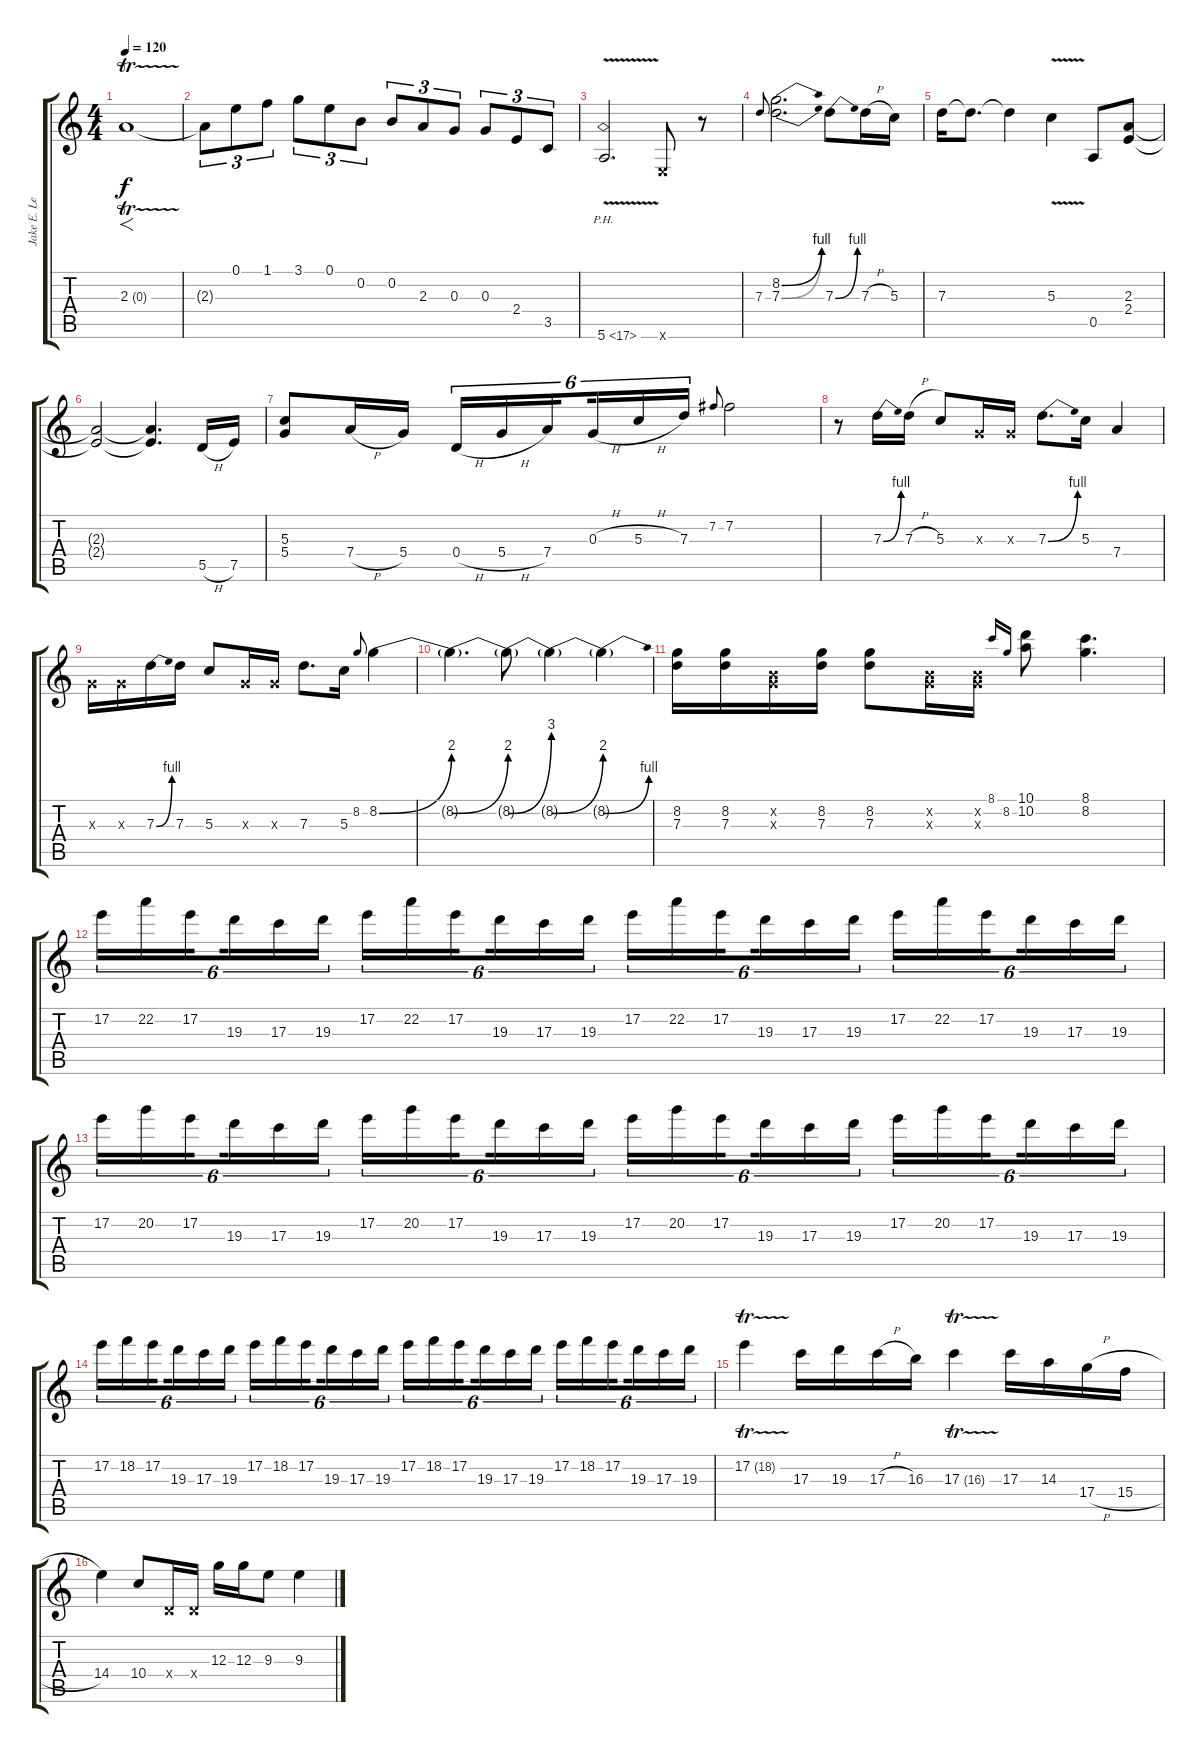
\track ("Jake E. Lee Lead" "Jake E. Le") {instrument overdrivenguitar}
\staff {score tabs}
\tuning (E4 B3 G3 D3 A2 E2) {hide}
\ts (4 4)
\tempo 120
\clef g2
\ks c
2.3{tr (0 16)}.1{f dy f} |
2.3{t}.8{tu (3 2)} 0.1.8{tu (3 2)} 1.1.8{tu (3 2)} 3.1.8{tu (3 2)} 0.1.8{tu (3 2)} 0.2.8{tu (3 2)} 0.2.8{tu (3 2)} 2.3.8{tu (3 2)} 0.3.8{tu (3 2)} 0.3.8{tu (3 2)} 2.4.8{tu (3 2)} 3.5.8{tu (3 2)} |
5.6{ph 12 v}.2{d} 0.6{x}.8 r.8 |
7.3.8{gr onbeat} (8.2{be (bend 0 0 60 4)} 7.3{be (bend 0 0 60 4)}).2{d} 7.3{be (bend 0 0 60 4)}.8 7.3{h}.16 5.3.16 |
7.3.16 7.3{t}.8{d} 7.3{t}.4 5.3{v}.4 0.5.8 (2.3 2.4).8 |
(2.3{t} 2.4{t}).2 (2.3{t} 2.4{t}).4{d} 5.5{h}.16 7.5.16 |
(5.3 5.4).8 7.4{h}.16 5.4.16 0.4{h}.16{tu (6 4)} 5.4{h}.16{tu (6 4)} 7.4.16{tu (6 4) beam splitsecondary} 0.3{h}.16{tu (6 4)} 5.3{h}.16{tu (6 4)} 7.3.16{tu (6 4)} 7.2.8{gr onbeat} 7.2.2 |
r.8 7.3{be (bend 0 0 60 4)}.16 7.3{h}.16 5.3.8 0.3{x}.16 0.3{x}.16 7.3{be (bend 0 0 60 4)}.8{d} 5.3.16 7.4.4 |
0.3{x}.16 0.3{x}.16 7.3{be (bend 0 0 60 4)}.16 7.3.16 5.3.8 0.3{x}.16 0.3{x}.16 7.3.8{d} 5.3.16 8.2.8{gr onbeat} 8.2{be (bend 0 0 60 8)}.4 |
8.2{be (bend 0 0 60 8) t}.4{d} 8.2{be (bend 0 0 60 12) t}.8 8.2{be (bend 0 0 60 8) t}.4 8.2{be (bend 0 0 60 4) t}.4 |
(8.2 7.3).16 (8.2 7.3).16 (0.2{x} 0.3{x}).16 (8.2 7.3).16 (8.2 7.3).8 (0.2{x} 0.3{x}).16 (0.2{x} 0.3{x}).16 8.1.16{gr onbeat} 8.2.16{gr onbeat} (10.1 10.2).8 (8.1 8.2).4{d} |
17.2.16{tu (6 4)} 22.2.16{tu (6 4)} 17.2.16{tu (6 4) beam splitsecondary} 19.3.16{tu (6 4)} 17.3.16{tu (6 4)} 19.3.16{tu (6 4)} 17.2.16{tu (6 4)} 22.2.16{tu (6 4)} 17.2.16{tu (6 4) beam splitsecondary} 19.3.16{tu (6 4)} 17.3.16{tu (6 4)} 19.3.16{tu (6 4)} 17.2.16{tu (6 4)} 22.2.16{tu (6 4)} 17.2.16{tu (6 4) beam splitsecondary} 19.3.16{tu (6 4)} 17.3.16{tu (6 4)} 19.3.16{tu (6 4)} 17.2.16{tu (6 4)} 22.2.16{tu (6 4)} 17.2.16{tu (6 4) beam splitsecondary} 19.3.16{tu (6 4)} 17.3.16{tu (6 4)} 19.3.16{tu (6 4)} |
17.2.16{tu (6 4)} 20.2.16{tu (6 4)} 17.2.16{tu (6 4) beam splitsecondary} 19.3.16{tu (6 4)} 17.3.16{tu (6 4)} 19.3.16{tu (6 4)} 17.2.16{tu (6 4)} 20.2.16{tu (6 4)} 17.2.16{tu (6 4) beam splitsecondary} 19.3.16{tu (6 4)} 17.3.16{tu (6 4)} 19.3.16{tu (6 4)} 17.2.16{tu (6 4)} 20.2.16{tu (6 4)} 17.2.16{tu (6 4) beam splitsecondary} 19.3.16{tu (6 4)} 17.3.16{tu (6 4)} 19.3.16{tu (6 4)} 17.2.16{tu (6 4)} 20.2.16{tu (6 4)} 17.2.16{tu (6 4) beam splitsecondary} 19.3.16{tu (6 4)} 17.3.16{tu (6 4)} 19.3.16{tu (6 4)} |
17.2.16{tu (6 4)} 18.2.16{tu (6 4)} 17.2.16{tu (6 4) beam splitsecondary} 19.3.16{tu (6 4)} 17.3.16{tu (6 4)} 19.3.16{tu (6 4)} 17.2.16{tu (6 4)} 18.2.16{tu (6 4)} 17.2.16{tu (6 4) beam splitsecondary} 19.3.16{tu (6 4)} 17.3.16{tu (6 4)} 19.3.16{tu (6 4)} 17.2.16{tu (6 4)} 18.2.16{tu (6 4)} 17.2.16{tu (6 4) beam splitsecondary} 19.3.16{tu (6 4)} 17.3.16{tu (6 4)} 19.3.16{tu (6 4)} 17.2.16{tu (6 4)} 18.2.16{tu (6 4)} 17.2.16{tu (6 4) beam splitsecondary} 19.3.16{tu (6 4)} 17.3.16{tu (6 4)} 19.3.16{tu (6 4)} |
17.2{tr (18 16)}.4 17.3.16 19.3.16 17.3{h}.16 16.3.16 17.3{tr (16 16)}.4 17.3.16 14.3.16 17.4{h}.16 15.4{h}.16 |
14.4.4 10.4.8 0.4{x}.16 0.4{x}.16 12.3.16 12.3.16 9.3.8 9.3.4
